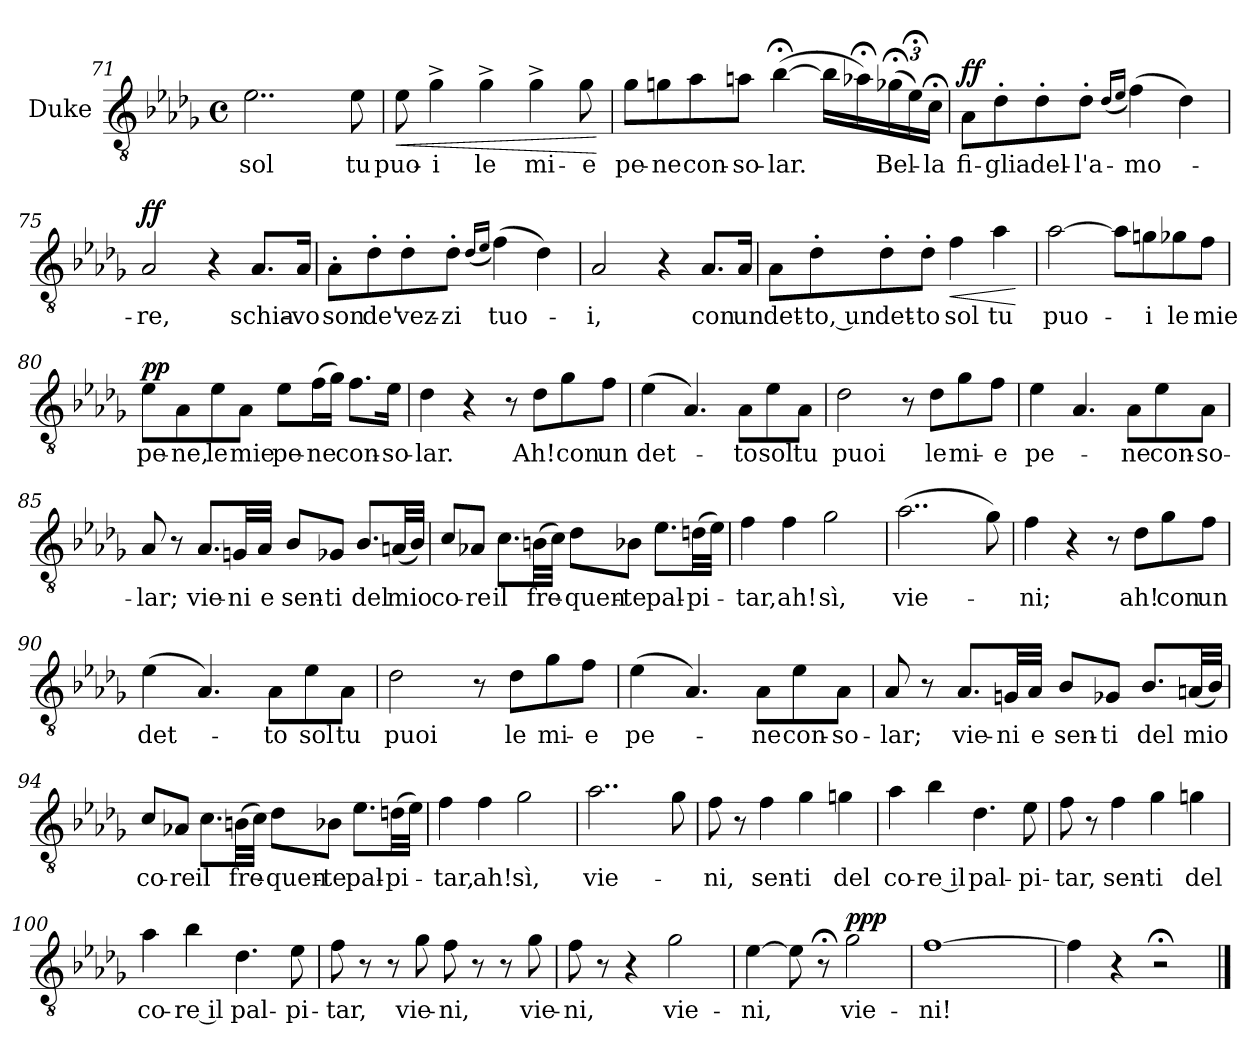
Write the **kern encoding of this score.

**kern	**text	**dynam
*part1	*part1	*part1
*staff1	*staff1	*staff1
*I"Duke	*	*
*I'D.	*	*
!!LO:LB:g=z
*clefGv2	*	*
*k[b-e-a-d-g-]	*	*
*M4/4	*	*
*met(c)	*	*
=71	=71	=71
!	!LO:LY:b	!
2..e-\	sol	.
!	!LO:LY:b	!
8e-\	tu	.
=72	=72	=72
!	!LO:LY:b	!LO:HP:b
8e-\	puo-	<
!	!LO:LY:b	!
4g-^\	-i	.
!	!LO:LY:b	!
4g-^\	le	.
!	!LO:LY:b	!
4g-^\	mi-	.
!	!LO:LY:b	!
8g-\	-e	.
.	.	[
=73	=73	=73
!	!LO:LY:b	!
8g-\L	pe-	.
!	!LO:LY:b	!
8gn\	-ne	.
!	!LO:LY:b	!
8a-\	con-	.
!	!LO:LY:b	!
8an\J	-so-	.
!	!LO:LY:b	!
([4b-;<\	-lar.	.
16b-\LL]	.	.
16a-X;<\)	.	.
*Xbrackettup	*	*
!	!LO:LY:b	!
(24g-X;<\	Bel-	.
24e-;<\)	.	.
!	!LO:LY:b	!
24c;<\JJ	-la	.
!!LO:PB:g=z
=74	=74	=74
!	!LO:LY:b	!LO:DY:b
8A-\L	fi-	ff
!	!LO:LY:b	!
8d-'\	-glia	.
!	!LO:LY:b	!
8d-'\	del-	.
!	!LO:LY:b	!
8d-'\J	-l'a-	.
(16qd-/LL	.	.
16qe-/JJ	.	.
!	!LO:LY:b	!
(4f\)	-mo-	.
4d-\)	.	.
=75	=75	=75
!	!LO:LY:b	!LO:DY:b
2A-/	-re,	ff
4r	.	.
!	!LO:LY:b	!
8.A-/L	schia-	.
!	!LO:LY:b	!
16A-/Jk	-vo	.
=76	=76	=76
!	!LO:LY:b	!
8A-'\L	son	.
!	!LO:LY:b	!
8d-'\	de'	.
!	!LO:LY:b	!
8d-'\	vez-	.
!	!LO:LY:b	!
8d-'\J	-zi	.
(16qd-/LL	.	.
16qe-/JJ	.	.
!	!LO:LY:b	!
(4f\)	tuo-	.
4d-\)	.	.
!!LO:LB:g=z
=77	=77	=77
!	!LO:LY:b	!
2A-/	-i,	.
4r	.	.
!	!LO:LY:b	!
8.A-/L	con	.
!	!LO:LY:b	!
16A-/Jk	un	.
=78	=78	=78
!	!LO:LY:b	!
8A-\L	det-	.
!	!LO:LY:b	!
8d-'\	-to, un	.
!	!LO:LY:b	!
8d-'\	det-	.
!	!LO:LY:b	!
8d-'\J	-to	.
!	!LO:LY:b	!LO:HP:b
4f\	sol	<
!	!LO:LY:b	!
4a-\	tu	.
.	.	[
!!LO:LB:g=z
=79	=79	=79
!	!LO:LY:b	!
[2a-\	puo-	.
8a-\L]	.	.
!	!LO:LY:b	!
8gn\	-i	.
!	!LO:LY:b	!
8g-X\	le	.
!	!LO:LY:b	!
8f\J	mie	.
=80	=80	=80
!	!LO:LY:b	!LO:DY:b
8e-\L	pe-	pp
!	!LO:LY:b	!
8A-\	-ne,	.
!	!LO:LY:b	!
8e-\	le	.
!	!LO:LY:b	!
8A-\J	mie	.
!	!LO:LY:b	!
8e-\L	pe-	.
!	!LO:LY:b	!
(16f\L	-ne	.
16g-\JJ)	.	.
!	!LO:LY:b	!
8.f\L	con-	.
!	!LO:LY:b	!
16e-\Jk	-so-	.
!!LO:PB:g=z
=81	=81	=81
!	!LO:LY:b	!
4d-\	-lar.	.
4r	.	.
8r	.	.
!	!LO:LY:b	!
8d-\L	Ah!	.
!	!LO:LY:b	!
8g-\	con	.
!	!LO:LY:b	!
8f\J	un	.
=82	=82	=82
!	!LO:LY:b	!
(4e-\	det-	.
4.A-/)	.	.
!	!LO:LY:b	!
8A-\L	-to	.
!	!LO:LY:b	!
8e-\	sol	.
!	!LO:LY:b	!
8A-\J	tu	.
!!LO:LB:g=z
=83	=83	=83
!	!LO:LY:b	!
2d-\	puoi	.
8r	.	.
!	!LO:LY:b	!
8d-\L	le	.
!	!LO:LY:b	!
8g-\	mi-	.
!	!LO:LY:b	!
8f\J	-e	.
=84	=84	=84
!	!LO:LY:b	!
4e-\	pe-	.
4.A-/	.	.
!	!LO:LY:b	!
8A-\L	-ne	.
!	!LO:LY:b	!
8e-\	con-	.
!	!LO:LY:b	!
8A-\J	-so-	.
!!LO:LB:g=z
=85	=85	=85
!	!LO:LY:b	!
8A-/	-lar;	.
8r	.	.
!	!LO:LY:b	!
8.A-/L	vie-	.
!	!LO:LY:b	!
32Gn/LL	-ni	.
!	!LO:LY:b	!
32A-/JJJ	e	.
!	!LO:LY:b	!
8B-/L	sen-	.
!	!LO:LY:b	!
8G-X/J	-ti	.
!	!LO:LY:b	!
8.B-/L	del	.
!	!LO:LY:b	!
(32An/LL	mio	.
32B-/JJJ)	.	.
!!LO:PB:g=z
=86	=86	=86
!	!LO:LY:b	!
8c/L	co-	.
!	!LO:LY:b	!
8A-X/J	-re	.
!	!LO:LY:b	!
8.c\L	il	.
!	!LO:LY:b	!
(32Bn\LL	fre-	.
32c\JJJ)	.	.
!	!LO:LY:b	!
8d-\L	-quen-	.
!	!LO:LY:b	!
8B-X\J	-te	.
!	!LO:LY:b	!
8.e-\L	pal-	.
!	!LO:LY:b	!
(32dn\LL	-pi-	.
32e-\JJJ)	.	.
=87	=87	=87
!	!LO:LY:b	!
4f\	-tar,	.
!	!LO:LY:b	!
4f\	ah!	.
!	!LO:LY:b	!
2g-\	sì,	.
!!LO:LB:g=z
=88	=88	=88
!	!LO:LY:b	!
(2..a-\	vie-	.
8g-\)	.	.
=89	=89	=89
!	!LO:LY:b	!
4f\	-ni;	.
4r	.	.
8r	.	.
!	!LO:LY:b	!
8d-\L	ah!	.
!	!LO:LY:b	!
8g-\	con	.
!	!LO:LY:b	!
8f\J	un	.
!!LO:LB:g=z
=90	=90	=90
!	!LO:LY:b	!
(4e-\	det-	.
4.A-/)	.	.
!	!LO:LY:b	!
8A-\L	-to	.
!	!LO:LY:b	!
8e-\	sol	.
!	!LO:LY:b	!
8A-\J	tu	.
=91	=91	=91
!	!LO:LY:b	!
2d-\	puoi	.
8r	.	.
!	!LO:LY:b	!
8d-\L	le	.
!	!LO:LY:b	!
8g-\	mi-	.
!	!LO:LY:b	!
8f\J	-e	.
!!LO:PB:g=z
=92	=92	=92
!	!LO:LY:b	!
(4e-\	pe-	.
4.A-/)	.	.
!	!LO:LY:b	!
8A-\L	-ne	.
!	!LO:LY:b	!
8e-\	con-	.
!	!LO:LY:b	!
8A-\J	-so-	.
=93	=93	=93
!	!LO:LY:b	!
8A-/	-lar;	.
8r	.	.
!	!LO:LY:b	!
8.A-/L	vie-	.
!	!LO:LY:b	!
32Gn/LL	-ni	.
!	!LO:LY:b	!
32A-/JJJ	e	.
!	!LO:LY:b	!
8B-/L	sen-	.
!	!LO:LY:b	!
8G-X/J	-ti	.
!	!LO:LY:b	!
8.B-/L	del	.
!	!LO:LY:b	!
(32An/LL	mio	.
32B-/JJJ)	.	.
!!LO:LB:g=z
=94	=94	=94
!	!LO:LY:b	!
8c/L	co-	.
!	!LO:LY:b	!
8A-X/J	-re	.
!	!LO:LY:b	!
8.c\L	il	.
!	!LO:LY:b	!
(32Bn\LL	fre-	.
32c\JJJ)	.	.
!	!LO:LY:b	!
8d-\L	-quen-	.
!	!LO:LY:b	!
8B-X\J	-te	.
!	!LO:LY:b	!
8.e-\L	pal-	.
!	!LO:LY:b	!
(32dn\LL	-pi-	.
32e-\JJJ)	.	.
=95	=95	=95
!	!LO:LY:b	!
4f\	-tar,	.
!	!LO:LY:b	!
4f\	ah!	.
!	!LO:LY:b	!
2g-\	sì,	.
!!LO:LB:g=z
=96	=96	=96
!	!LO:LY:b	!
2..a-\	vie-	.
8g-\	.	.
=97	=97	=97
!	!LO:LY:b	!
8f\	-ni,	.
8r	.	.
!	!LO:LY:b	!
4f\	sen-	.
!	!LO:LY:b	!
4g-\	-ti	.
!	!LO:LY:b	!
4gn\	del	.
!!LO:PB:g=z
=98	=98	=98
!	!LO:LY:b	!
4a-\	co-	.
!	!LO:LY:b	!
4b-\	re il	.
!	!LO:LY:b	!
4.d-\	pal-	.
!	!LO:LY:b	!
8e-\	-pi-	.
=99	=99	=99
!	!LO:LY:b	!
8f\	-tar,	.
8r	.	.
!	!LO:LY:b	!
4f\	sen-	.
!	!LO:LY:b	!
4g-\	-ti	.
!	!LO:LY:b	!
4gn\	del	.
!!LO:LB:g=z
=100	=100	=100
!	!LO:LY:b	!
4a-\	co-	.
!	!LO:LY:b	!
4b-\	re il	.
!	!LO:LY:b	!
4.d-\	pal-	.
!	!LO:LY:b	!
8e-\	-pi-	.
=101	=101	=101
!	!LO:LY:b	!
8f\	-tar,	.
8r	.	.
8r	.	.
!	!LO:LY:b	!
8g-\	vie-	.
!	!LO:LY:b	!
8f\	-ni,	.
8r	.	.
8r	.	.
!	!LO:LY:b	!
8g-\	vie-	.
!!LO:LB:g=z
=102	=102	=102
!	!LO:LY:b	!
8f\	-ni,	.
8r	.	.
4r	.	.
!	!LO:LY:b	!
2g-\	vie-	.
=103	=103	=103
!	!LO:LY:b	!
[4e-\	-ni,	.
8e-\]	.	.
8r;<	.	.
!	!LO:LY:b	!LO:DY:b
2g-\	vie-	ppp
=104	=104	=104
!	!LO:LY:b	!
*^	*	*
[1f	2ryy	-ni!	.
.	2ryy	.	.
*v	*v	*	*
=105	=105	=105
4f\]	.	.
4r	.	.
2r;<	.	.
==	==	==
*-	*-	*-
